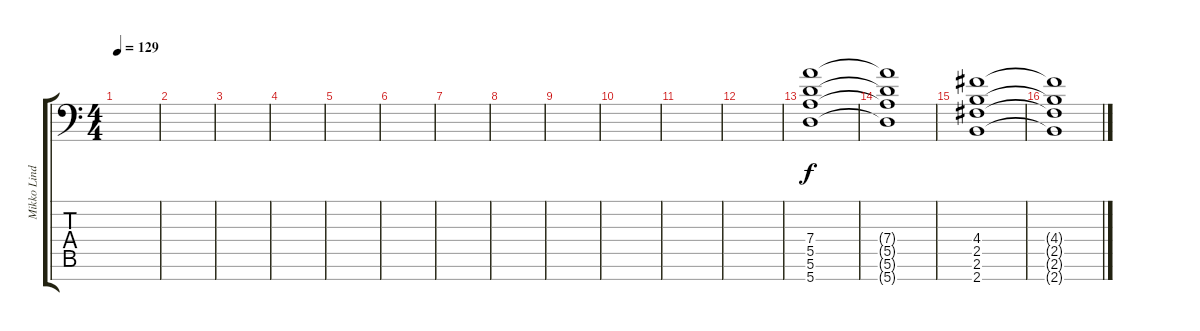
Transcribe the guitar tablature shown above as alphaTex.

\track ("Mikko Lindström" "Mikko Lind") {instrument acousticguitarsteel}
\staff {score tabs}
\tuning (E4 B3 G3 D3 A2 E2 A1) {hide}
\ts (4 4)
\tempo 129
\clef f4
\ks c
|
|
|
|
|
|
|
|
|
|
|
|
(7.4 5.5 5.6 5.7).1 |
(7.4{t} 5.5{t} 5.6{t} 5.7{t}).1 |
(4.4 2.5 2.6 2.7).1 |
(4.4{t} 2.5{t} 2.6{t} 2.7{t}).1
